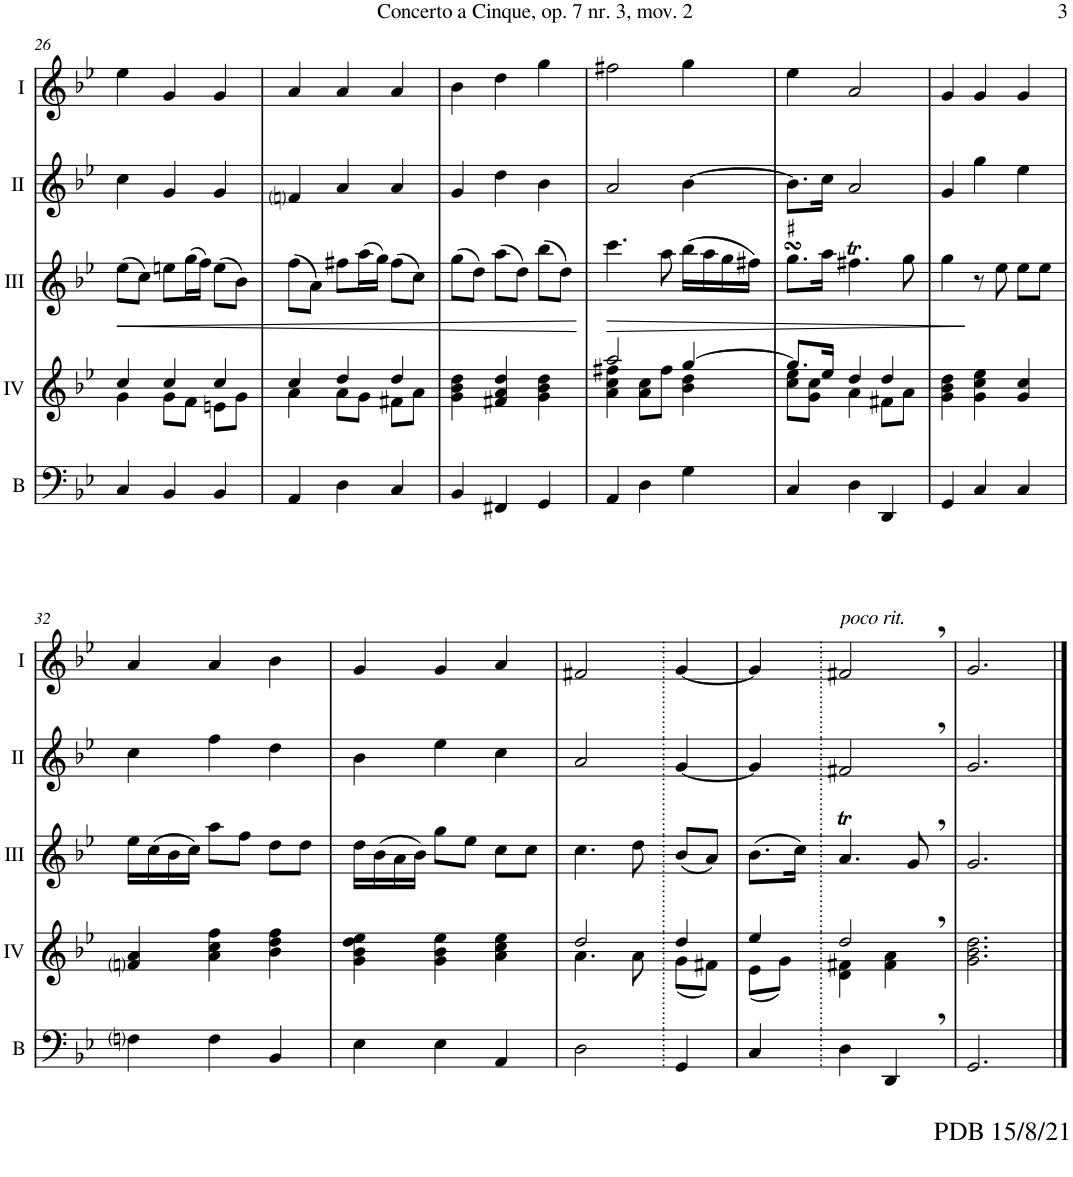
**kern	**kern	**kern	**dynam	**kern	**kern
*part5	*part4	*part3	*part3	*part2	*part1
*staff5	*staff4	*staff3	*staff3	*staff2	*staff1
*I"Bass	*I"Acc. 4	*I"Acc. 3	*	*I"Acc. 2	*I"Acc. 1
*I'B	*	*	*	*	*
!!LO:PB:g=z
*clefF4	*clefG2	*clefG2	*	*clefG2	*clefG2
*	*Trd7c12	*	*	*	*
*k[b-e-]	*k[b-e-]	*k[b-e-]	*	*k[b-e-]	*k[b-e-]
*M3/4	*M3/4	*M3/4	*	*M3/4	*M3/4
=26	=26	=26	=26	=26	=26
*	*^	*	*	*	*
!	!	!	!	!LO:HP:b	!	!
4C/	4cc/	4g\	(8ee-\L	<	4cc\	4ee-\
.	.	.	8cc\J)	.	.	.
4BB-/	4cc/	8g\L	8een\L	.	4g/	4g/
.	.	8f\J	(16gg\L	.	.	.
.	.	.	16ff\JJ)	.	.	.
4BB-/	4cc/	8en\L	(8ee\L	.	4g/	4g/
.	.	8g\J	8b-\J)	.	.	.
=27	=27	=27	=27	=27	=27	=27
4AA/	4cc/	4a\	(8ff\L	.	4fni/	4a/
.	.	.	8a\J)	.	.	.
4D\	4dd/	8a\L	8ff#X\L	.	4a/	4a/
.	.	8g\J	(16aa\L	.	.	.
.	.	.	16gg\JJ)	.	.	.
4C/	4dd/	8f#X\L	(8ff#\L	.	4a/	4a/
.	.	8a\J	8cc\J)	.	.	.
*	*v	*v	*	*	*	*
=28	=28	=28	=28	=28	=28
4BB-/	4g\ 4b-\ 4dd\	(8gg\L	.	4g/	4b-\
.	.	8dd\J)	.	.	.
4FF#X/	4f#X/ 4a/ 4dd/	(8aa\L	.	4dd\	4dd\
.	.	8dd\J)	.	.	.
4GG/	4g\ 4b-\ 4dd\	(8bb-\L	.	4b-\	4gg\
.	.	8dd\J)	.	.	.
.	.	.	[	.	.
=29	=29	=29	=29	=29	=29
*	*^	*	*	*	*
!	!	!	!	!LO:HP:b	!	!
4AA/	2aa/	4a\ 4cc\ 4ff#X\	4.ccc\	>	2a/	2ff#X\
4D\	.	8a\ 8cc\L	.	.	.	.
.	.	8ff#\J	8aa\	.	.	.
4G\	[4gg/	4b-\ 4dd\	(16bb-\LL	.	[4b-\	4gg\
.	.	.	16aa\	.	.	.
.	.	.	16gg\	.	.	.
.	.	.	16ff#X\JJ)	.	.	.
=30	=30	=30	=30	=30	=30	=30
!	!	!	!LO:TX:a:t=♯	!	!	!
4C/	8.gg/L]	8cc\ 8ee-\L	8.ggsSSS\L	.	8.b-\L]	4ee-\
.	.	8g\ 8cc\J	.	.	.	.
.	16ee-/Jk	.	16aa\Jk	.	16cc\Jk	.
4D\	4dd/	4a\	4.ff#Xt\	.	2a/	2a/
4DD/	4dd/	8f#X\L	.	.	.	.
.	.	8a\J	8gg\	.	.	.
*	*v	*v	*	*	*	*
=31	=31	=31	=31	=31	=31
4GG/	4g\ 4b-\ 4dd\	4gg\	.	4g/	4g/
4C/	4g\ 4cc\ 4ee-\	8r	]	4gg\	4g/
.	.	8ee-\	.	.	.
4C/	4g/ 4cc/	8ee-\L	.	4ee-\	4g/
.	.	8ee-\J	.	.	.
!!LO:LB:g=z
=32	=32	=32	=32	=32	=32
4Fni\	4fni/ 4a/	16ee-\LL	.	4cc\	4a/
.	.	(16cc\	.	.	.
.	.	16b-\	.	.	.
.	.	16cc\JJ)	.	.	.
4F\	4a\ 4cc\ 4ff\	8aa\L	.	4ff\	4a/
.	.	8ff\J	.	.	.
4BB-/	4b-\ 4dd\ 4ff\	8dd\L	.	4dd\	4b-\
.	.	8dd\J	.	.	.
=33	=33	=33	=33	=33	=33
4E-\	4g\ 4b-\ 4dd\ 4ee-\	16dd\LL	.	4b-\	4g/
.	.	(16b-\	.	.	.
.	.	16a\	.	.	.
.	.	16b-\JJ)	.	.	.
4E-\	4g\ 4b-\ 4ee-\	8gg\L	.	4ee-\	4g/
.	.	8ee-\J	.	.	.
4AA/	4a\ 4cc\ 4ee-\	8cc\L	.	4cc\	4a/
.	.	8cc\J	.	.	.
=34	=34.	=34	=34	=34	=34
*	*^	*	*	*	*
2D\	2dd/	4.a\	4.cc\	.	2a/	2f#X/
.	.	8a\	8dd\	.	.	.
4GG/	4dd/	(8g\L	(8b-/L	.	[4g/	[4g/
.	.	8f#X\J)	8a/J)	.	.	.
=35	=35.	=35.	=35	=35	=35	=35
4C/	4ee-/	(8e-\L	(8.b-\L	.	4g/]	4g/]
.	.	8g\J)	.	.	.	.
.	.	.	16cc\Jk)	.	.	.
!	!	!	!	!	!	!LO:TX:a:i:t=poco rit.
4D\	2dd,/	4d\ 4f#X\	4.at/	.	2f#X,/	2f#X,/
4DD,/	.	4f#\ 4a\	.	.	.	.
.	.	.	8g,/	.	.	.
*	*v	*v	*	*	*	*
=36	=36	=36	=36	=36	=36
!	!	!	!	!	!LO:TX:b:t=PDB 15/8/21
!	!	!	!	!	!LO:TX:b:t=For more arrangements, check out www.de-bra.nl/arrangements.html
2.GG/	2.g\ 2.b-\ 2.dd\	2.g/	.	2.g/	2.g/
==	==	==	==	==	==
*-	*-	*-	*-	*-	*-
